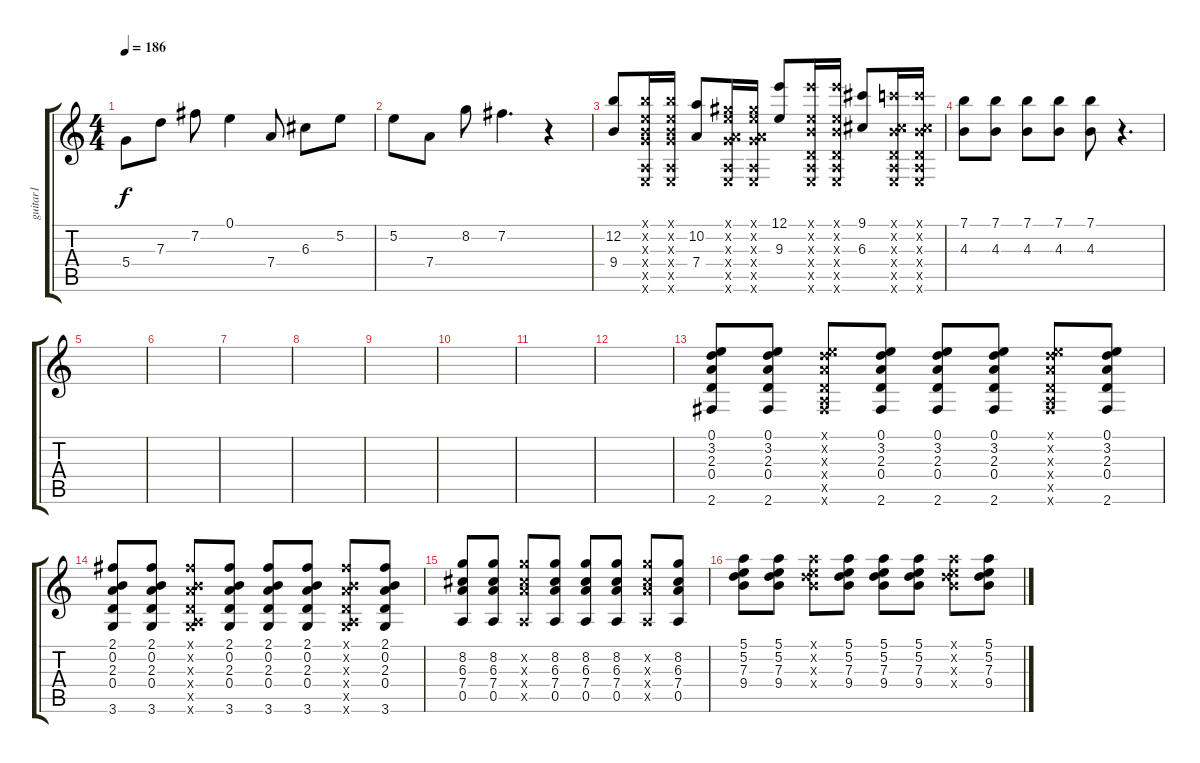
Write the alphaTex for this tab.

\track ("guitar1" "guitar1") {instrument acousticguitarsteel}
\staff {score tabs}
\tuning (E4 B3 G3 D3 A2 E2) {hide}
\ts (4 4)
\tempo 186
\clef g2
\ks c
5.4.8{dy f} 7.3.8 7.2.8 0.1.4 7.4.8 6.3.8 5.2.8 |
5.2.8 7.4.8 8.2.8 7.2.4{d} r.4 |
(12.2 9.4).8 (0.1{x} 12.2{x} 0.3{x} 9.4{x} 0.5{x} 0.6{x}).16 (0.1{x} 12.2{x} 0.3{x} 9.4{x} 0.5{x} 0.6{x}).16 (10.2 7.4).8 (0.1{x} 9.2{x} 0.3{x} 7.4{x} 0.5{x} 0.6{x}).16 (0.1{x} 9.2{x} 0.3{x} 7.4{x} 0.5{x} 0.6{x}).16 (12.1 9.3).8 (12.1{x} 0.2{x} 9.3{x} 0.4{x} 0.5{x} 0.6{x}).16 (12.1{x} 0.2{x} 9.3{x} 0.4{x} 0.5{x} 0.6{x}).16 (9.1 6.3).8 (8.1{x} 0.2{x} 6.3{x} 0.4{x} 0.5{x} 0.6{x}).16 (8.1{x} 0.2{x} 6.3{x} 0.4{x} 0.5{x} 0.6{x}).16 |
(7.1 4.3).8 (7.1 4.3).8 (7.1 4.3).8 (7.1 4.3).8 (7.1 4.3).8 r.4{d} |
|
|
|
|
|
|
|
|
(0.1 3.2 2.3 0.4 2.6).8 (0.1 3.2 2.3 0.4 2.6).8 (0.1{x} 3.2{x} 2.3{x} 0.4{x} 0.5{x} 2.6{x}).8 (0.1 3.2 2.3 0.4 2.6).8 (0.1 3.2 2.3 0.4 2.6).8 (0.1 3.2 2.3 0.4 2.6).8 (0.1{x} 3.2{x} 2.3{x} 0.4{x} 0.5{x} 2.6{x}).8 (0.1 3.2 2.3 0.4 2.6).8 |
(2.1 0.2 2.3 0.4 3.6).8 (2.1 0.2 2.3 0.4 3.6).8 (2.1{x} 0.2{x} 2.3{x} 0.4{x} 0.5{x} 3.6{x}).8 (2.1 0.2 2.3 0.4 3.6).8 (2.1 0.2 2.3 0.4 3.6).8 (2.1 0.2 2.3 0.4 3.6).8 (2.1{x} 0.2{x} 2.3{x} 0.4{x} 0.5{x} 3.6{x}).8 (2.1 0.2 2.3 0.4 3.6).8 |
(8.2 6.3 7.4 0.5).8 (8.2 6.3 7.4 0.5).8 (8.2{x} 6.3{x} 7.4{x} 0.5{x}).8 (8.2 6.3 7.4 0.5).8 (8.2 6.3 7.4 0.5).8 (8.2 6.3 7.4 0.5).8 (8.2{x} 6.3{x} 7.4{x} 0.5{x}).8 (8.2 6.3 7.4 0.5).8 |
(5.1 5.2 7.3 9.4).8 (5.1 5.2 7.3 9.4).8 (5.1{x} 5.2{x} 7.3{x} 9.4{x}).8 (5.1 5.2 7.3 9.4).8 (5.1 5.2 7.3 9.4).8 (5.1 5.2 7.3 9.4).8 (5.1{x} 5.2{x} 7.3{x} 9.4{x}).8 (5.1 5.2 7.3 9.4).8
